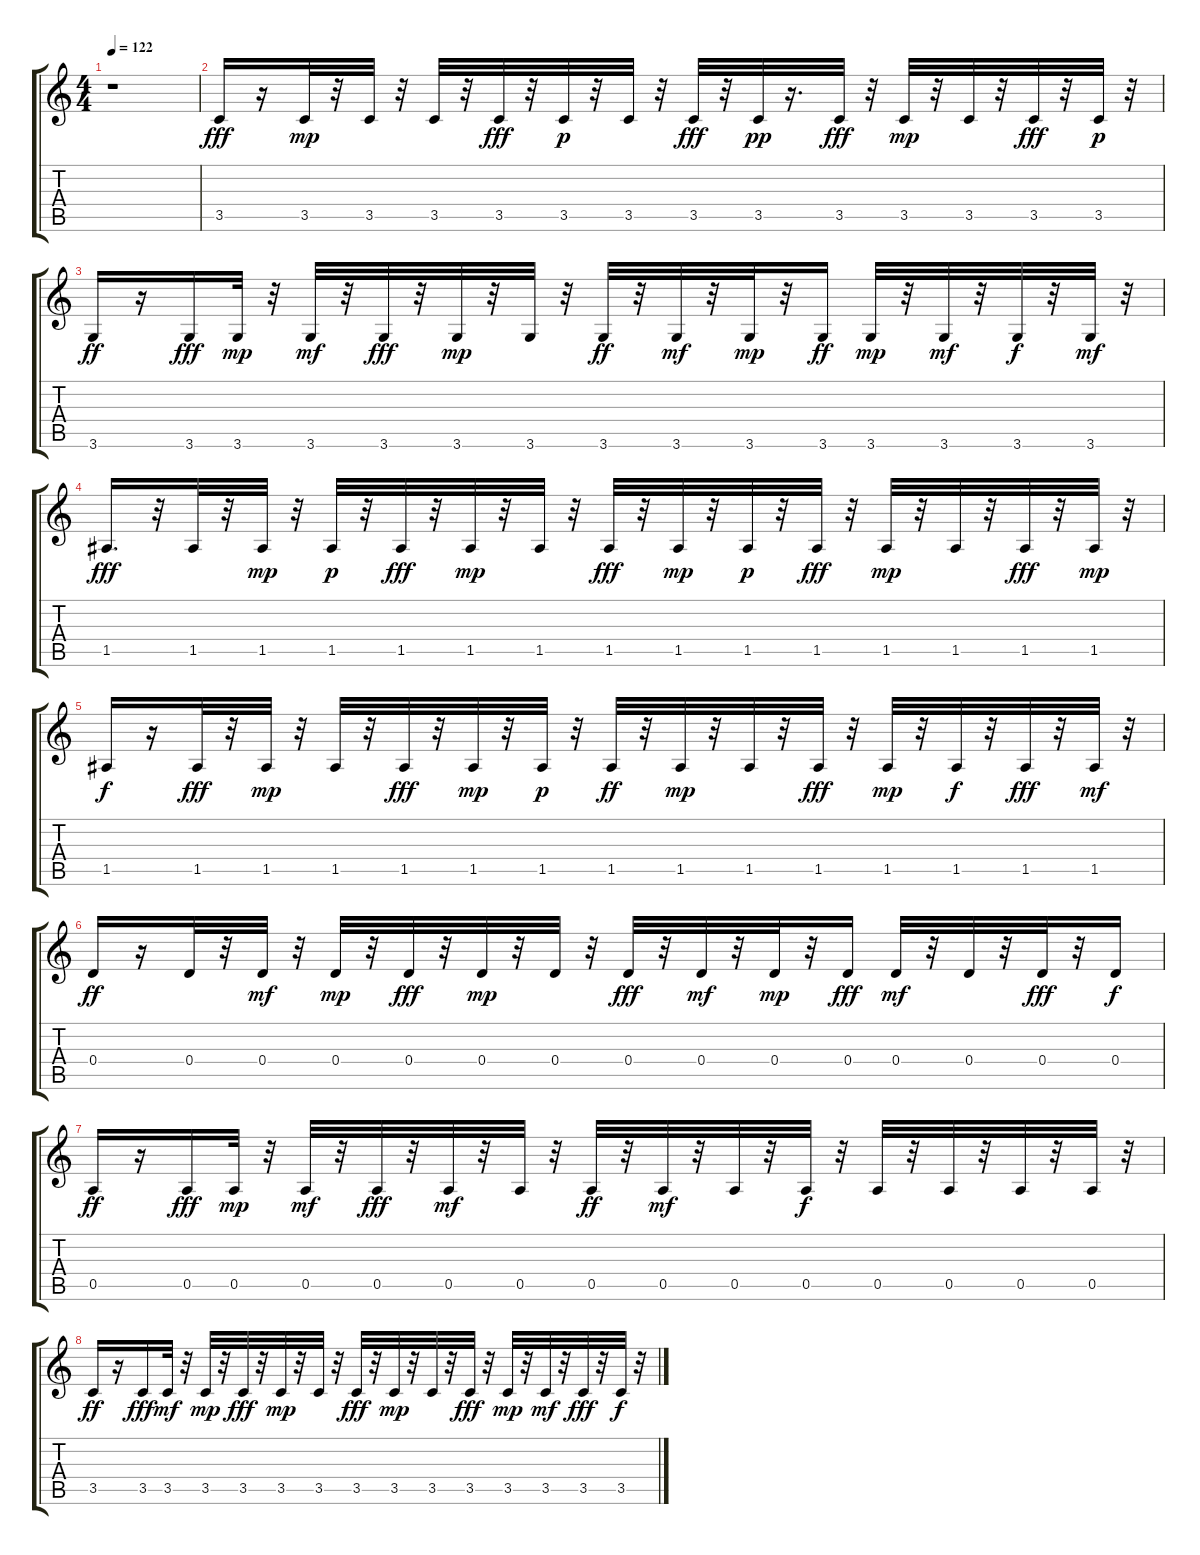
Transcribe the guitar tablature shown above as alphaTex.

\track "" {instrument synthbass2}
\staff {score tabs}
\tuning (E4 B3 G3 D3 A2 E2) {hide}
\ts (4 4)
\tempo 122
\clef g2
\ks c
r.1{dy f} |
3.5.16{dy fff} r.16 3.5.32{dy mp} r.32 3.5.32 r.32 3.5.32 r.32 3.5.32{dy fff} r.32 3.5.32{dy p} r.32 3.5.32 r.32 3.5.32{dy fff} r.32 3.5.32{dy pp} r.16{d} 3.5.32{dy fff} r.32 3.5.32{dy mp} r.32 3.5.32 r.32 3.5.32{dy fff} r.32 3.5.32{dy p} r.32 |
3.6.16{dy ff} r.16 3.6.16{dy fff} 3.6.32{dy mp} r.32 3.6.32{dy mf} r.32 3.6.32{dy fff} r.32 3.6.32{dy mp} r.32 3.6.32 r.32 3.6.32{dy ff} r.32 3.6.32{dy mf} r.32 3.6.32{dy mp} r.32 3.6.16{dy ff} 3.6.32{dy mp} r.32 3.6.32{dy mf} r.32 3.6.32{dy f} r.32 3.6.32{dy mf} r.32 |
1.5.16{d dy fff} r.32 1.5.32 r.32 1.5.32{dy mp} r.32 1.5.32{dy p} r.32 1.5.32{dy fff} r.32 1.5.32{dy mp} r.32 1.5.32 r.32 1.5.32{dy fff} r.32 1.5.32{dy mp} r.32 1.5.32{dy p} r.32 1.5.32{dy fff} r.32 1.5.32{dy mp} r.32 1.5.32 r.32 1.5.32{dy fff} r.32 1.5.32{dy mp} r.32 |
1.5.16{dy f} r.16 1.5.32{dy fff} r.32 1.5.32{dy mp} r.32 1.5.32 r.32 1.5.32{dy fff} r.32 1.5.32{dy mp} r.32 1.5.32{dy p} r.32 1.5.32{dy ff} r.32 1.5.32{dy mp} r.32 1.5.32 r.32 1.5.32{dy fff} r.32 1.5.32{dy mp} r.32 1.5.32{dy f} r.32 1.5.32{dy fff} r.32 1.5.32{dy mf} r.32 |
0.4.16{dy ff} r.16 0.4.32 r.32 0.4.32{dy mf} r.32 0.4.32{dy mp} r.32 0.4.32{dy fff} r.32 0.4.32{dy mp} r.32 0.4.32 r.32 0.4.32{dy fff} r.32 0.4.32{dy mf} r.32 0.4.32{dy mp} r.32 0.4.16{dy fff} 0.4.32{dy mf} r.32 0.4.32 r.32 0.4.32{dy fff} r.32 0.4.16{dy f} |
0.5.16{dy ff} r.16 0.5.16{dy fff} 0.5.32{dy mp} r.32 0.5.32{dy mf} r.32 0.5.32{dy fff} r.32 0.5.32{dy mf} r.32 0.5.32 r.32 0.5.32{dy ff} r.32 0.5.32{dy mf} r.32 0.5.32 r.32 0.5.32{dy f} r.32 0.5.32 r.32 0.5.32 r.32 0.5.32 r.32 0.5.32 r.32 |
3.5.16{dy ff} r.16 3.5.16{dy fff} 3.5.32{dy mf} r.32 3.5.32{dy mp} r.32 3.5.32{dy fff} r.32 3.5.32{dy mp} r.32 3.5.32 r.32 3.5.32{dy fff} r.32 3.5.32{dy mp} r.32 3.5.32 r.32 3.5.32{dy fff} r.32 3.5.32{dy mp} r.32 3.5.32{dy mf} r.32 3.5.32{dy fff} r.32 3.5.32{dy f} r.32
